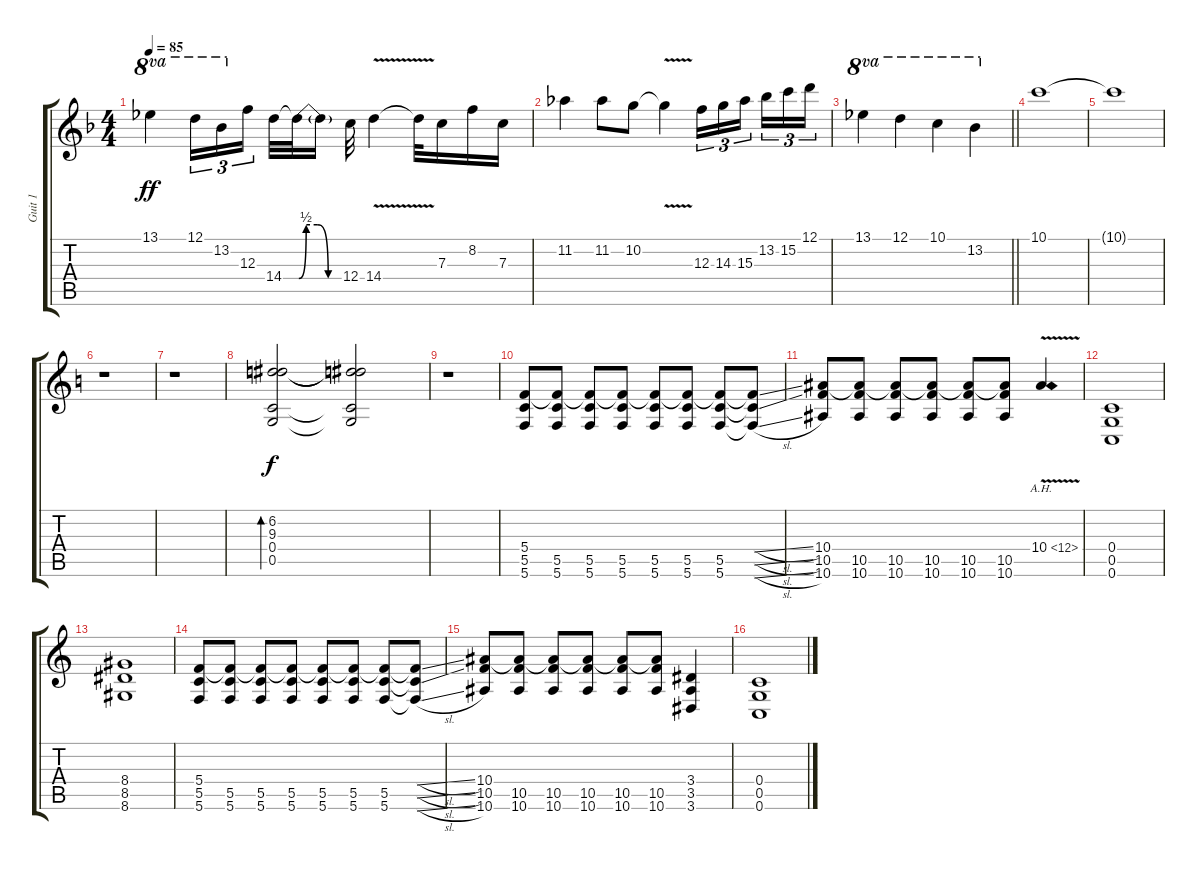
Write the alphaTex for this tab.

\track ("Guit 1" "Guit 1") {instrument distortionguitar}
\staff {score tabs}
\tuning (D4 A3 F3 C3 G2 C2) {hide}
\ts (4 4)
\tempo 85
\clef g2
\ks f
13.1.4{ot 8va dy ff} 12.1.16{tu (3 2) ot 8va} 13.2.16{tu (3 2) ot 8va} 12.3.16{tu (3 2) beam splitsecondary} 14.4.32 14.4{be (custom 0 0 10 2 25 2 40 0 60 0) t}.32 14.4{t}.16 12.4.32 14.4{v}.4 14.4{t}.32 7.3.16 8.2.16 7.3.16 |
11.2.4 11.2.8 10.2.8 10.2{v t}.4 12.3.16{tu (3 2)} 14.3.16{tu (3 2)} 15.3.16{tu (3 2) beam splitsecondary} 13.2.16{tu (3 2)} 15.2.16{tu (3 2)} 12.1.16{tu (3 2)} |
\barLineRight lightlight
13.1.4{ot 8va} 12.1.4{ot 8va} 10.1.4{ot 8va} 13.2.4{ot 8va} |
10.1.1 |
10.1{t}.1 |
\ks c
r.1 |
r.1 |
(6.2 9.3 0.4 0.5).2{bd 240 dy f instrument electricguitarclean} (6.2{t} 9.3{t} 0.4{t} 0.5{t}).2 |
r.1 |
(5.4 5.5 5.6).8{instrument distortionguitar} (5.4{t} 5.5 5.6).8 (5.4{t} 5.5 5.6).8 (5.4{t} 5.5 5.6).8 (5.4{t} 5.5 5.6).8 (5.4{t} 5.5 5.6).8 (5.4{t} 5.5 5.6).8 (5.4{sl t} 5.5{sl t} 5.6{sl t}).8 |
(10.4 10.5 10.6).8 (10.4{t} 10.5 10.6).8 (10.4{t} 10.5 10.6).8 (10.4{t} 10.5 10.6).8 (10.4{t} 10.5 10.6).8 (10.4{t} 10.5 10.6).8 10.4{ah 2 v}.4 |
(0.4 0.5 0.6).1 |
(8.4 8.5 8.6).1 |
(5.4 5.5 5.6).8 (5.4{t} 5.5 5.6).8 (5.4{t} 5.5 5.6).8 (5.4{t} 5.5 5.6).8 (5.4{t} 5.5 5.6).8 (5.4{t} 5.5 5.6).8 (5.4{t} 5.5 5.6).8 (5.4{sl t} 5.5{sl t} 5.6{sl t}).8 |
(10.4 10.5 10.6).8 (10.4{t} 10.5 10.6).8 (10.4{t} 10.5 10.6).8 (10.4{t} 10.5 10.6).8 (10.4{t} 10.5 10.6).8 (10.4{t} 10.5 10.6).8 (3.4 3.5 3.6).4 |
(0.4 0.5 0.6).1
